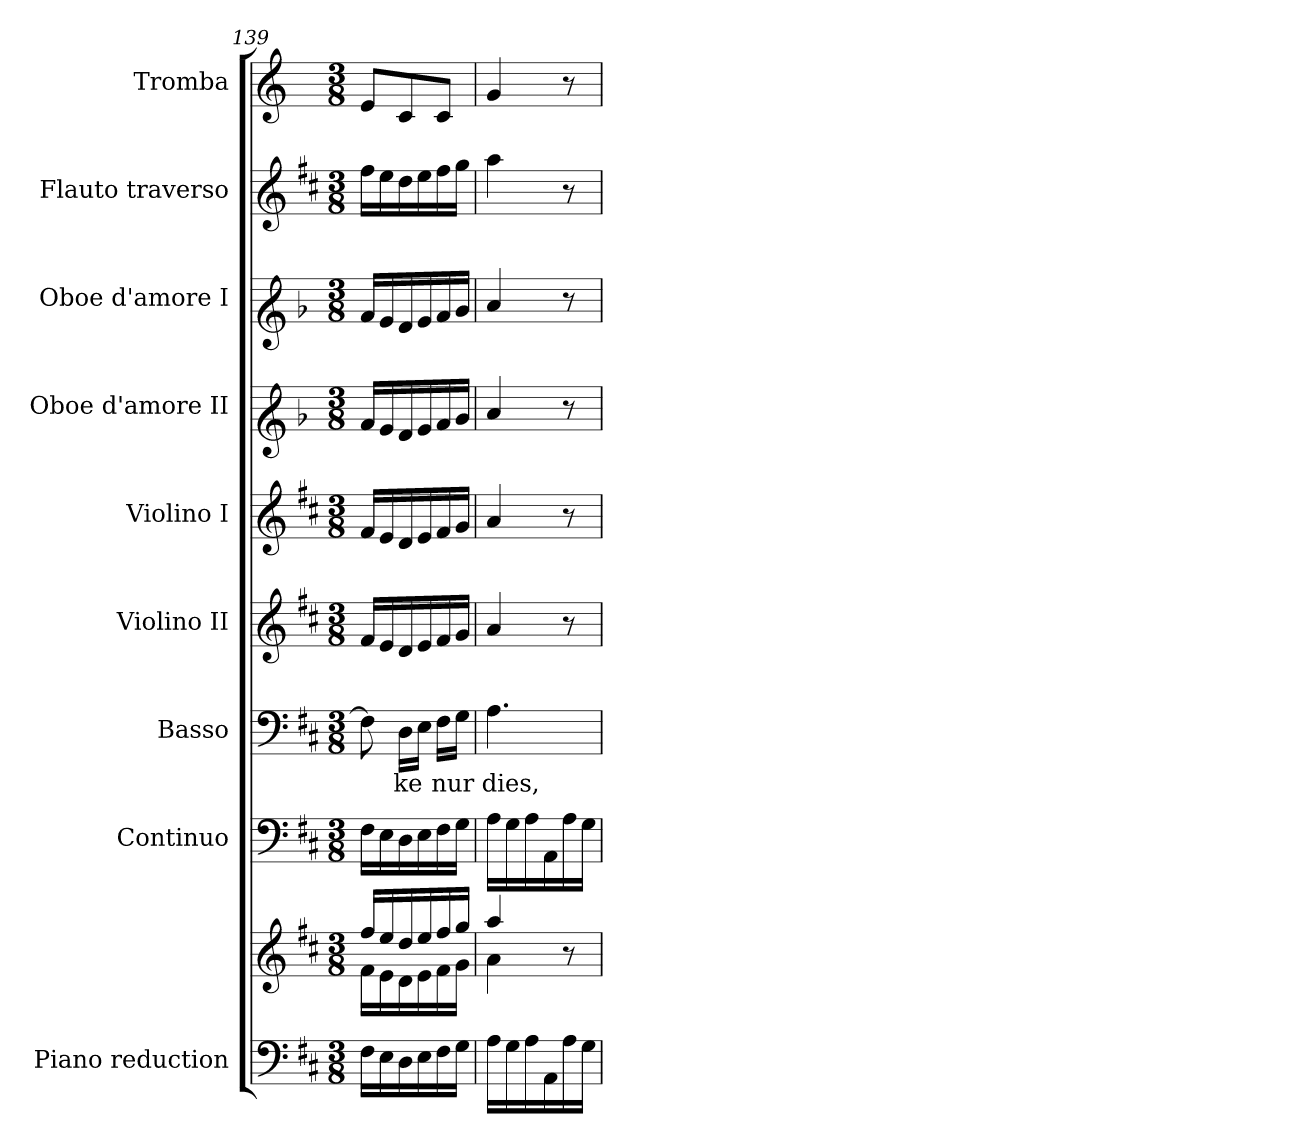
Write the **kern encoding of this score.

**kern	**kern	**kern	**kern	**text	**kern	**kern	**kern	**kern	**kern	**kern
*part9	*part9	*part8	*part7	*part7	*part6	*part5	*part4	*part3	*part2	*part1
*staff10	*staff9	*staff8	*staff7	*staff7	*staff6	*staff5	*staff4	*staff3	*staff2	*staff1
*I"Piano reduction	*	*I"Continuo	*I"Basso	*	*I"Violino II	*I"Violino I	*I"Oboe d'amore II	*I"Oboe d'amore I	*I"Flauto traverso	*I"Tromba
*I'Pno	*	*	*	*	*I'Vln	*I'Vln	*	*	*I'Fl	*
*clefF4	*clefG2	*clefF4	*clefF4	*	*clefG2	*clefG2	*clefG1	*clefG1	*clefG2	*clefG2
*	*	*	*	*	*	*	*ITrd2c3	*ITrd2c3	*	*ITrd-1c-2
*k[f#c#]	*k[f#c#]	*k[f#c#]	*k[f#c#]	*	*k[f#c#]	*k[f#c#]	*k[f#c#]	*k[f#c#]	*k[f#c#]	*k[f#c#]
*M3/8	*M3/8	*M3/8	*M3/8	*	*M3/8	*M3/8	*M3/8	*M3/8	*M3/8	*M3/8
=139	=139	=139	=139	=139	=139	=139	=139	=139	=139	=139
*	*^	*	*	*	*	*	*	*	*	*
16F#\LL	16ff#/LL	16f#\LL	16F#\LL	8F#\]	.	16f#/LL	16f#/LL	16f#/LL	16f#/LL	16ff#\LL	8f#/L
16E\	16ee/	16e\	16E\	.	.	16e/	16e/	16e/	16e/	16ee\	.
!	!	!	!	!	!LO:LY:b	!	!	!	!	!	!
16D\	16dd/	16d\	16D\	16D\LL	-ke	16d/	16d/	16d/	16d/	16dd\	8d/
16E\	16ee/	16e\	16E\	16E\JJ	.	16e/	16e/	16e/	16e/	16ee\	.
!	!	!	!	!	!LO:LY:b	!	!	!	!	!	!
16F#\	16ff#/	16f#\	16F#\	16F#\LL	nur	16f#/	16f#/	16f#/	16f#/	16ff#\	8d/J
16G\JJ	16gg/JJ	16g\JJ	16G\JJ	16G\JJ	.	16g/JJ	16g/JJ	16g/JJ	16g/JJ	16gg\JJ	.
=140	=140	=140	=140	=140	=140	=140	=140	=140	=140	=140	=140
!	!	!	!	!	!LO:LY:b	!	!	!	!	!	!
16A\LL	4aa/	4a\	16A\LL	4.A\	dies,	4a/	4a/	4a/	4a/	4aa\	4a/
16G\	.	.	16G\	.	.	.	.	.	.	.	.
16A\	.	.	16A\	.	.	.	.	.	.	.	.
16AA\	.	.	16AA\	.	.	.	.	.	.	.	.
16A\	8r	8ryy	16A\	.	.	8r	8r	8r	8r	8r	8r
16G\JJ	.	.	16G\JJ	.	.	.	.	.	.	.	.
*	*v	*v	*	*	*	*	*	*	*	*	*
=	=	=	=	=	=	=	=	=	=	=
*-	*-	*-	*-	*-	*-	*-	*-	*-	*-	*-
